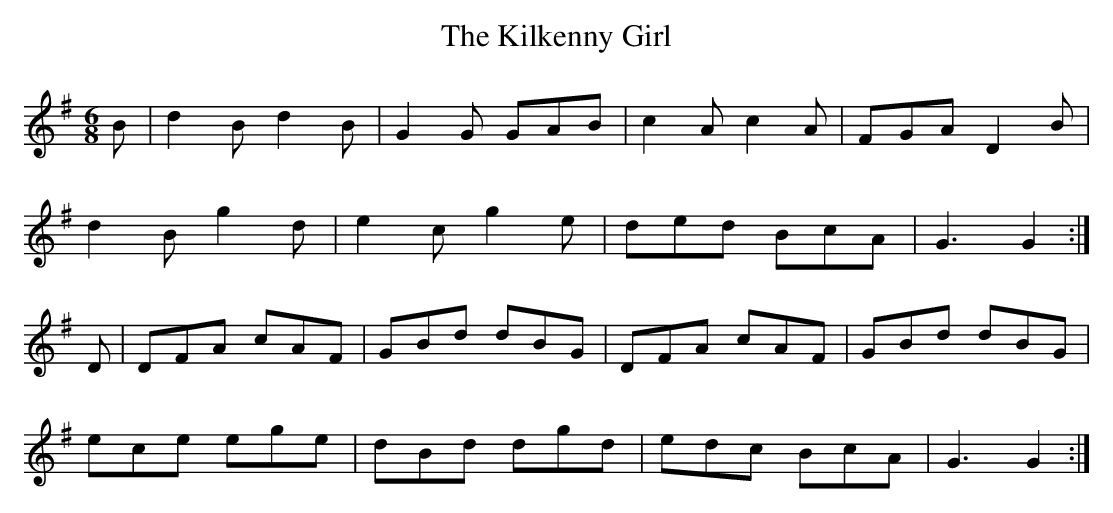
X:1
T: Kilkenny Girl, The
M: 6/8
L: 1/8
K: G
B | d2B d2B | G2G GAB | c2A c2A | FGA D2B |
d2B g2d | e2c g2e | ded BcA | G3 G2 :|
D | DFA  cAF | GBd dBG | DFA cAF | GBd dBG |
ece ege | dBd dgd | edc BcA | G3 G2 :|
